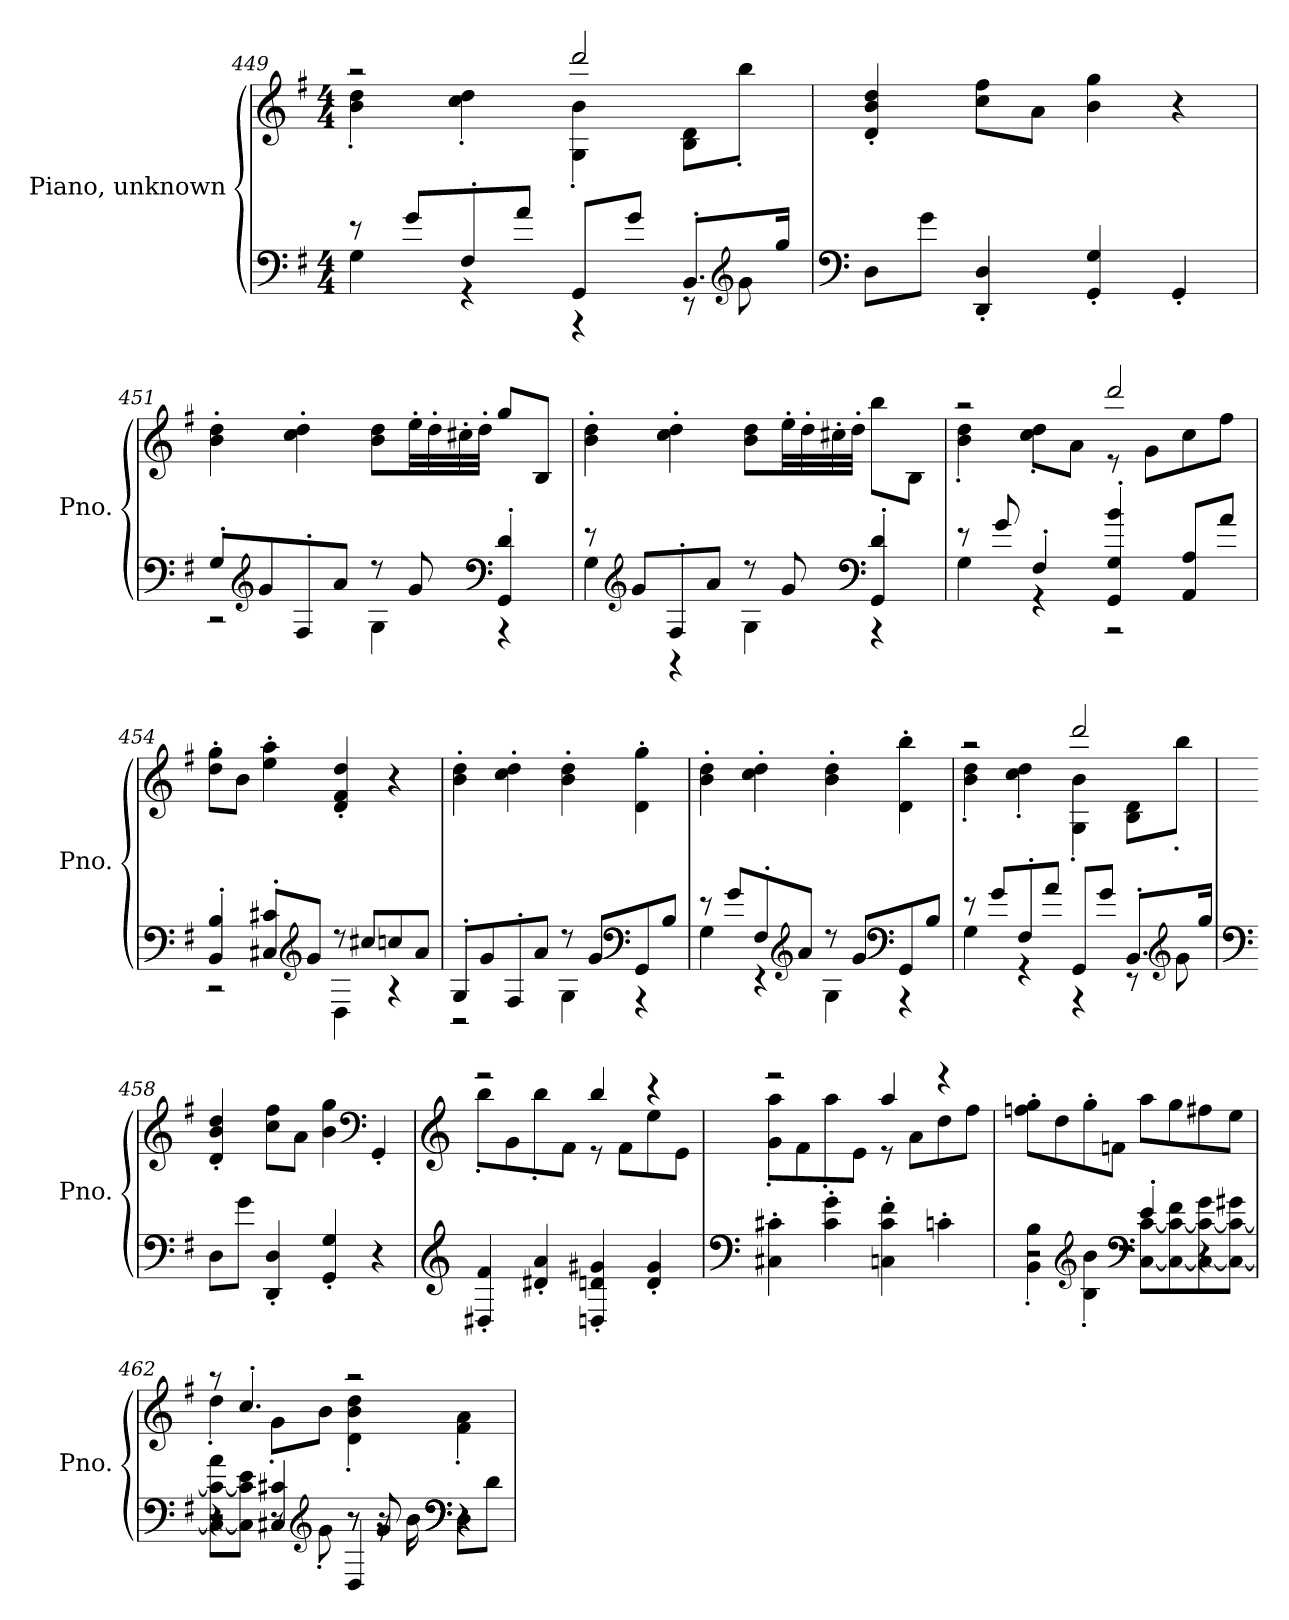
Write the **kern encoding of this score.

**kern	**kern
*part1	*part1
*staff2	*staff1
*I"Piano, unknown	*
*I'Pno.	*
!!LO:LB:g=z
*clefF4	*clefG2
*k[f#]	*k[f#]
*M4/4	*M4/4
=449	=449
*^	*^
8r	4G\	2r	4b\' 4dd\'
8g/L	.	.	.
8F#'/	4r	.	4cc\' 4dd\'
8a/J	.	.	.
8GG/L	4r	2ddd/	4G\' 4b\'
8g/J	.	.	.
8.BB'/L	8r	.	8B\ 8d\L
*clefG2	*	*	*
.	8g\	.	8bb'\J
16gg/Jk	.	.	.
*v	*v	*	*
*	*v	*v
=450	=450
*clefF4	*
8D\L	4d/' 4b/' 4dd/'
8g\J	.
4DD/' 4D/'	8cc\ 8ff#\L
.	8a\J
4GG/' 4G/'	4b\ 4gg\
4GG'/	4r
=451	=451
*^	*
8G'/L	2r	4b\' 4dd\'
*clefG2	*	*
8g/	.	.
8F#'/	.	4cc\' 4dd\'
8a/J	.	.
8r	4G\	8b\ 8dd\L
8g/	.	32ee'\LL
.	.	32dd'\
.	.	32cc#X'\
.	.	32dd'\JJJ
*clefF4	*	*
4GG/' 4d/'	4r	8gg/L
.	.	8B/J
!!LO:LB:g=z
=452	=452	=452
8r	4G\	4b\' 4dd\'
*clefG2	*	*
8g/L	.	.
8F#'/	4r	4cc\' 4dd\'
8a/J	.	.
8r	4G\	8b\ 8dd\L
8g/	.	32ee'\LL
.	.	32dd'\
.	.	32cc#X'\
.	.	32dd'\JJJ
*clefF4	*	*
4GG/' 4d/'	4r	8bb\L
.	.	8B\J
=453	=453	=453
*	*	*^
8r	4G\	2r	4b\' 4dd\'
8g/	.	.	.
4F#'/	4r	.	8cc\' 8dd\'L
.	.	.	8a\J
4GG/' 4G/' 4b/'	2r	2ddd/	8r
.	.	.	8g\L
8AA/ 8A/L	.	.	8cc\
8a/J	.	.	8ff#\J
*	*	*v	*v
=454	=454	=454
4BB/' 4B/'	2r	8dd\' 8gg\'L
.	.	8b\J
8C#X/' 8c#X/'L	.	4ee\' 4aa\'
*clefG2	*	*
8g/J	.	.
8r	4D\	4d/' 4f#/' 4dd/'
8cc#X/L	.	.
8ccn/	4r	4r
8a/J	.	.
!!LO:LB:g=z
=455	=455	=455
8G'/L	2r	4b\' 4dd\'
8g/	.	.
8F#'/	.	4cc\' 4dd\'
8a/J	.	.
8r	4G\	4b\' 4dd\'
8g/L	.	.
*clefF4	*	*
8GG/	4r	4d\' 4gg\'
8B/J	.	.
=456	=456	=456
8r	4G\	4b\' 4dd\'
8g/L	.	.
8F#'/	4r	4cc\' 4dd\'
*clefG2	*	*
8a/J	.	.
8r	4G\	4b\' 4dd\'
8g/L	.	.
*clefF4	*	*
8GG/	4r	4d\' 4bb\'
8B/J	.	.
=457	=457	=457
*	*	*^
8r	4G\	2r	4b\' 4dd\'
8g/L	.	.	.
8F#'/	4r	.	4cc\' 4dd\'
8a/J	.	.	.
8GG/L	4r	2ddd/	4G\' 4b\'
8g/J	.	.	.
8.BB'/L	8r	.	8B\ 8d\L
*clefG2	*	*	*
.	8g\	.	8bb'\J
16gg/Jk	.	.	.
*v	*v	*	*
*	*v	*v
=458	=458
*clefF4	*
8D\L	4d/' 4b/' 4dd/'
8g\J	.
4DD/' 4D/'	8cc\ 8ff#\L
.	8a\J
4GG/' 4G/'	4b\ 4gg\
*	*clefF4
4r	4GG'/
!!LO:LB:g=z
=459	=459
*clefG2	*clefG2
*	*^
4D#X/' 4f#/'	2r	8bb'\L
.	.	8g\
4d#X/' 4a/'	.	8bb'\
.	.	8f#\J
4Dn/' 4dn/' 4g#X/'	4bb/	8r
.	.	8f#\L
4d/' 4g#/'	4r	8ee\
.	.	8e\J
=460	=460	=460
*clefF4	*	*
4C#X\' 4c#X\'	2r	8g\' 8aa\'L
.	.	8f#\
4c#\' 4g\'	.	8aa'\
.	.	8e\J
4Cn\' 4c#\' 4f#\'	4aa/	8r
.	.	8a\L
4cn'\	4r	8dd\
.	.	8ff#\J
*	*v	*v
=461	=461
*^	*
*	*^	*
1r	4BB\' 4B\'	2r	8ffn\' 8gg\'L
.	.	.	8dd\
*clefG2	*	*	*
.	4B\' 4b\'	.	8gg'\
.	.	.	8fn\J
*clefF4	*	*	*
.	[8C\ [8c\L	4e'/	8aa\L
.	8C\_ 8c\_ 8f#\	.	8gg\
.	8C\_ 8c\_ 8g\	4r	8ff#X\
.	8C\_ 8c\_ 8g#X\J	.	8ee\J
!!LO:LB:g=z
=462	=462	=462	=462
*	*	*	*^
2r	8C\_ 8c\_ 8a\L	4r	8r	4dd'\
.	8C\] 8c\] 8e\J	.	4.cc'/	.
.	8r	4C#X/ 4c#X/	.	8g'\L
*clefG2	*	*	*	*
.	8g'\	.	.	8b\J
8r	8r	4D/	2r	4d\' 4b\' 4dd\'
8g/	16r	.	.	.
.	16b\	.	.	.
*clefF4	*	*	*	*
4r	8D\L	4r	.	4f#\' 4a\'
.	8d\J	.	.	.
*v	*v	*v	*	*
*	*v	*v
=	=
*-	*-
